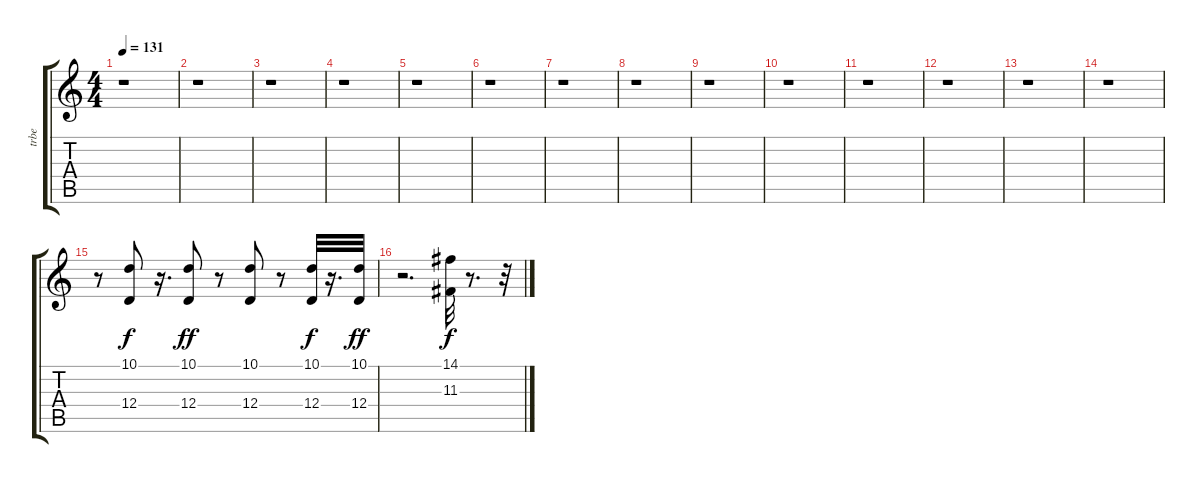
\track ("trbe" "trbe") {instrument trumpet}
\staff {score tabs}
\tuning (E4 B3 G3 D3 A2 E2) {hide}
\ts (4 4)
\tempo 131
\clef g2
\ks c
r.1{dy f} |
r.1 |
r.1 |
r.1 |
r.1 |
r.1 |
r.1 |
r.1 |
r.1 |
r.1 |
r.1 |
r.1 |
r.1 |
r.1 |
r.8 (10.1 12.4).8 r.16{d} (10.1 12.4).8{dy ff} r.8 (10.1 12.4).8 r.8 (10.1 12.4).32{dy f} r.16{d} (10.1 12.4).32{dy ff} |
r.2{d} (14.1 11.3).32{dy f} r.8{d} r.32
